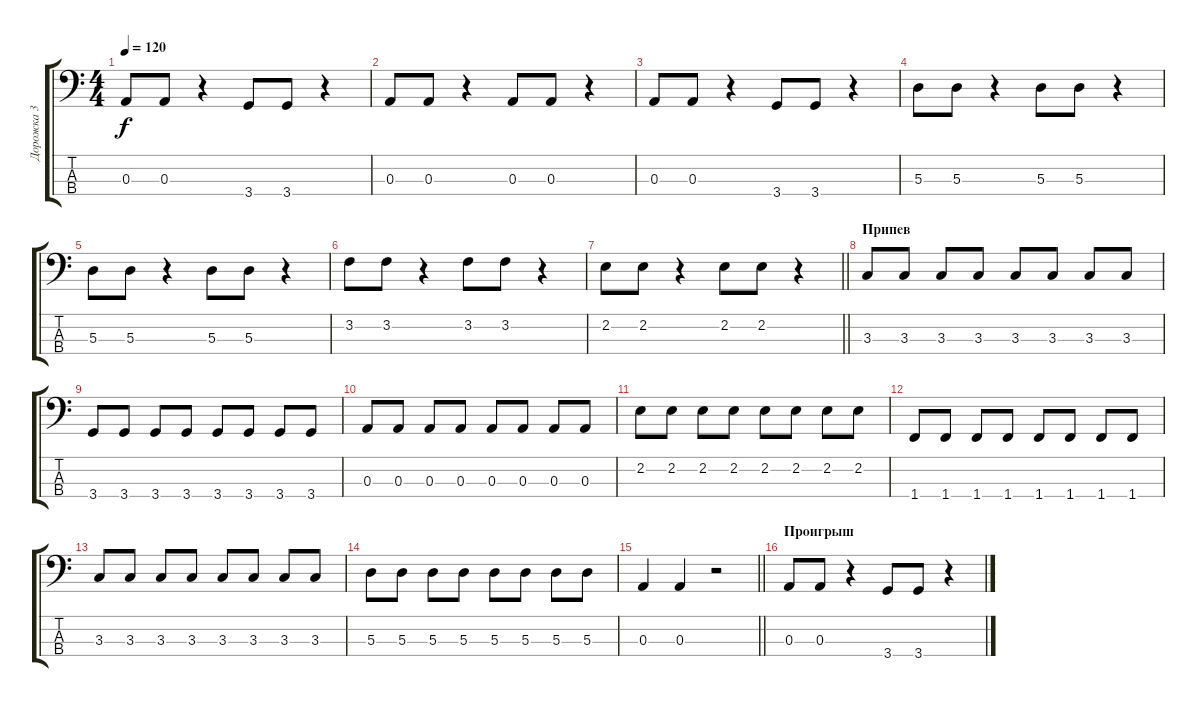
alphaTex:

\track ("Дорожка 3" "Дорожка 3") {instrument slapbass1}
\staff {score tabs}
\tuning (G2 D2 A1 E1) {hide}
\ts (4 4)
\tempo 120
\clef f4
\ks c
0.3.8{dy f} 0.3.8 r.4 3.4.8 3.4.8 r.4 |
0.3.8 0.3.8 r.4 0.3.8 0.3.8 r.4 |
0.3.8 0.3.8 r.4 3.4.8 3.4.8 r.4 |
5.3.8 5.3.8 r.4 5.3.8 5.3.8 r.4 |
5.3.8 5.3.8 r.4 5.3.8 5.3.8 r.4 |
3.2.8 3.2.8 r.4 3.2.8 3.2.8 r.4 |
\barLineRight lightlight
2.2.8 2.2.8 r.4 2.2.8 2.2.8 r.4 |
\section ("" "Припев")
3.3.8 3.3.8 3.3.8 3.3.8 3.3.8 3.3.8 3.3.8 3.3.8 |
3.4.8 3.4.8 3.4.8 3.4.8 3.4.8 3.4.8 3.4.8 3.4.8 |
0.3.8 0.3.8 0.3.8 0.3.8 0.3.8 0.3.8 0.3.8 0.3.8 |
2.2.8 2.2.8 2.2.8 2.2.8 2.2.8 2.2.8 2.2.8 2.2.8 |
1.4.8 1.4.8 1.4.8 1.4.8 1.4.8 1.4.8 1.4.8 1.4.8 |
3.3.8 3.3.8 3.3.8 3.3.8 3.3.8 3.3.8 3.3.8 3.3.8 |
5.3.8 5.3.8 5.3.8 5.3.8 5.3.8 5.3.8 5.3.8 5.3.8 |
\barLineRight lightlight
0.3.4 0.3.4 r.2 |
\section ("" "Проигрыш")
0.3.8 0.3.8 r.4 3.4.8 3.4.8 r.4
